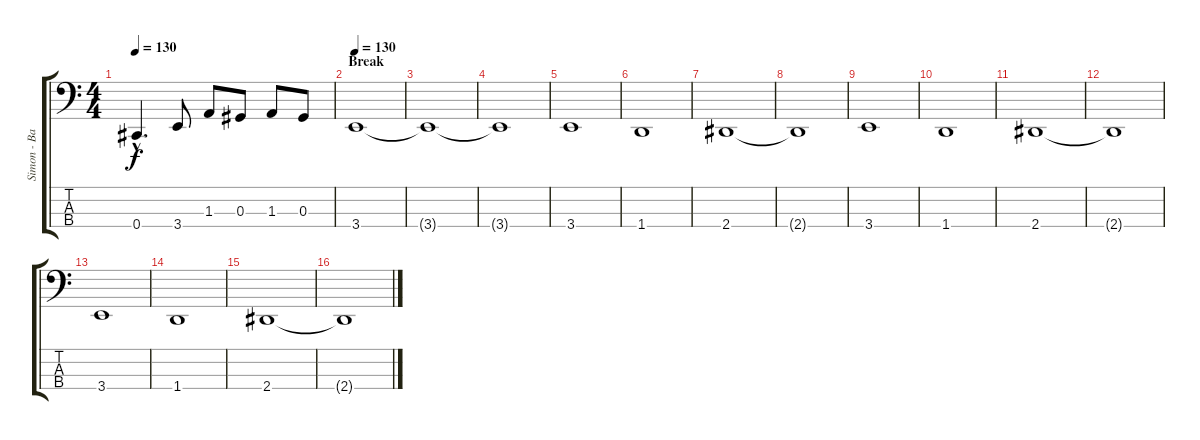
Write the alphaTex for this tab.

\track ("Simon - Bass" "Simon - Ba") {instrument electricbasspick}
\staff {score tabs}
\tuning (Gb2 Db2 Ab1 Db1) {hide}
\ts (4 4)
\tempo 130
\clef f4
\ks c
0.4{hac}.4{d dy f} 3.4.8 1.3.8 0.3.8 1.3.8 0.3.8 |
\section ("" "Break")
\tempo 130
3.4.1 |
3.4{t}.1 |
3.4{t}.1 |
3.4.1 |
1.4.1 |
2.4.1 |
2.4{t}.1 |
3.4.1 |
1.4.1 |
2.4.1 |
2.4{t}.1 |
3.4.1 |
1.4.1 |
2.4.1 |
2.4{t}.1
